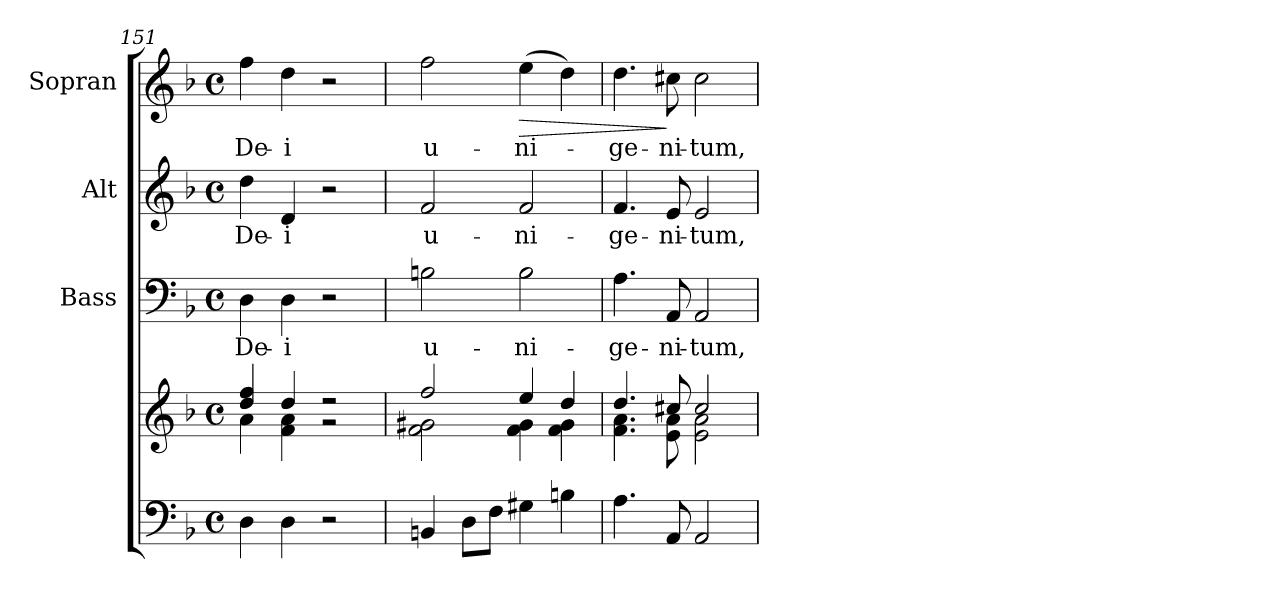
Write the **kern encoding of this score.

**kern	**kern	**kern	**text	**kern	**text	**kern	**text	**dynam
*part4	*part4	*part3	*part3	*part2	*part2	*part1	*part1	*part1
*staff5	*staff4	*staff3	*staff3	*staff2	*staff2	*staff1	*staff1	*staff1
*	*	*I"Bass	*	*I"Alt	*	*I"Sopran	*	*
*	*	*I'B.	*	*I'A.	*	*I'S.	*	*
*clefF4	*clefG2	*clefF4	*	*clefG2	*	*clefG2	*	*
*k[b-]	*k[b-]	*k[b-]	*	*k[b-]	*	*k[b-]	*	*
*F:	*F:	*F:	*	*F:	*	*F:	*	*
*M4/4	*M4/4	*M4/4	*	*M4/4	*	*M4/4	*	*
*met(c)	*met(c)	*met(c)	*	*met(c)	*	*met(c)	*	*
=151	=151	=151	=151	=151	=151	=151	=151	=151
*	*^	*	*	*	*	*	*	*
!	!	!	!	!LO:LY:b	!	!LO:LY:b	!	!LO:LY:b	!
4D\	4dd/ 4ff/	4a\	4D\	De-	4dd\	De-	4ff\	De-	.
!	!	!	!	!LO:LY:b	!	!LO:LY:b	!	!LO:LY:b	!
4D\	4dd/	4f\ 4a\	4D\	-i	4d/	-i	4dd\	-i	.
2r	2r	2r	2r	.	2r	.	2r	.	.
!!LO:LB:g=z
=152	=152	=152	=152	=152	=152	=152	=152	=152	=152
!	!	!	!	!LO:LY:b	!	!LO:LY:b	!	!LO:LY:b	!
4BBn/	2ff/	2f\ 2g#X\	2Bn\	u-	2f/	u-	2ff\	u-	.
8D\L	.	.	.	.	.	.	.	.	.
8F\J	.	.	.	.	.	.	.	.	.
!	!	!	!	!LO:LY:b	!	!LO:LY:b	!	!LO:LY:b	!LO:HP:b
4G#X\	4ee/	4f\ 4g#\	2B\	-ni-	2f/	-ni-	(>4ee\	-ni-	>
4Bn\	4dd/	4f\ 4g#\	.	.	.	.	4dd\)	.	.
=153	=153	=153	=153	=153	=153	=153	=153	=153	=153
!	!	!	!	!LO:LY:b	!	!LO:LY:b	!	!LO:LY:b	!
4.A\	4.dd/	4.f\ 4.a\	4.A\	-ge-	4.f/	-ge-	4.dd\	-ge-	.
!	!	!	!	!LO:LY:b	!	!LO:LY:b	!	!LO:LY:b	!
8AA/	8cc#X/	8e\ 8a\	8AA/	-ni-	8e/	-ni-	8cc#X\	-ni-	]
!	!	!	!	!LO:LY:b	!	!LO:LY:b	!	!LO:LY:b	!
2AA/	2cc#/	2e\ 2a\	2AA/	-tum,	2e/	-tum,	2cc#\	-tum,	.
*	*v	*v	*	*	*	*	*	*	*
=	=	=	=	=	=	=	=	=
*-	*-	*-	*-	*-	*-	*-	*-	*-
